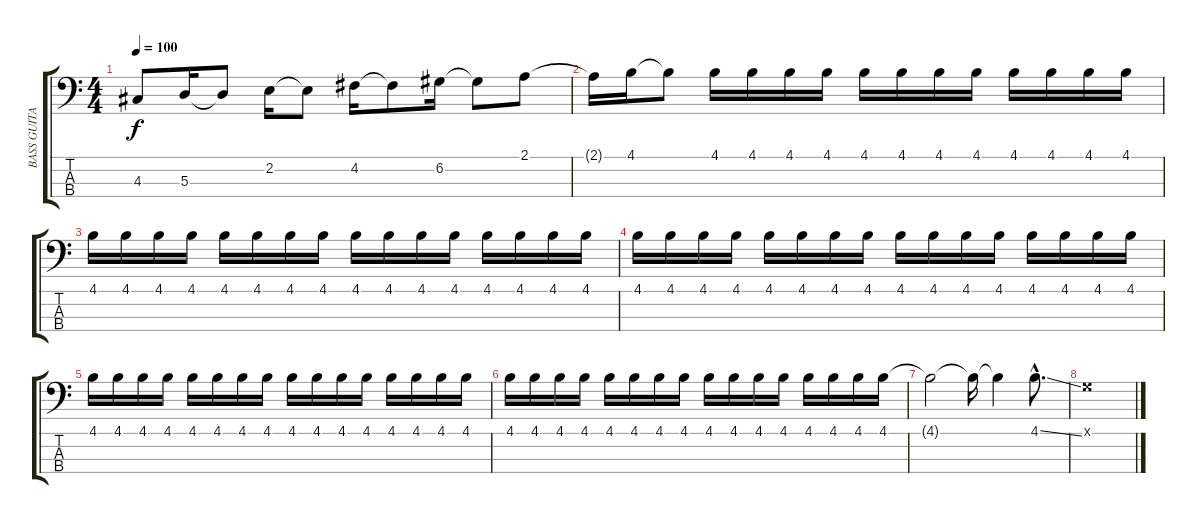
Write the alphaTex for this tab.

\track ("BASS GUITAR" "BASS GUITA") {instrument electricbasspick}
\staff {score tabs}
\tuning (G2 D2 A1 E1) {hide}
\ts (4 4)
\tempo 100
\clef f4
\ks c
4.3{t}.8{dy f volume 6} 5.3.16 5.3{t}.8 2.2.16 2.2{t}.8 4.2.16 4.2{t}.8 6.2.16 6.2{t}.8 2.1.8 |
2.1{t}.16{volume 6} 4.1.16 4.1{t}.8 4.1.16 4.1.16 4.1.16 4.1.16 4.1.16 4.1.16 4.1.16 4.1.16 4.1.16 4.1.16 4.1.16 4.1.16 |
4.1.16{volume 6} 4.1.16 4.1.16 4.1.16 4.1.16 4.1.16 4.1.16 4.1.16 4.1.16 4.1.16 4.1.16 4.1.16 4.1.16 4.1.16 4.1.16 4.1.16 |
4.1.16{volume 6} 4.1.16 4.1.16 4.1.16 4.1.16 4.1.16 4.1.16 4.1.16 4.1.16 4.1.16 4.1.16 4.1.16 4.1.16 4.1.16 4.1.16 4.1.16 |
4.1.16{volume 6} 4.1.16 4.1.16 4.1.16 4.1.16 4.1.16 4.1.16 4.1.16 4.1.16 4.1.16 4.1.16 4.1.16 4.1.16 4.1.16 4.1.16 4.1.16 |
4.1.16{volume 6} 4.1.16 4.1.16 4.1.16 4.1.16 4.1.16 4.1.16 4.1.16 4.1.16 4.1.16 4.1.16 4.1.16 4.1.16 4.1.16 4.1.16 4.1.16 |
4.1{t}.2 4.1{t}.16 4.1{t}.4 4.1{ss hac}.8{d} |
0.1{x}.1
